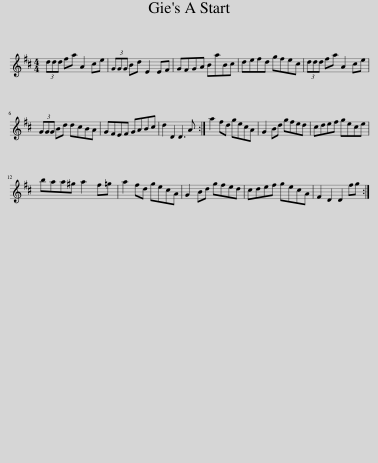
X:1
L:1/8
M:4/4
I:linebreak $
K:D
V:1 treble
V:1
 (3ddd fa A2 ce | (3GGG Bd E2 EF | GFGA BaBc | defd gfec | (3ddd fa A2 ce |$ %5
 (3GGG Bd dcBA | GFEF GABc | d2 D2 D3 A :| a2 fd gecA | G2 Bd gfed | %10
 cdef gece |$ baa^g a2 f=g | a2 fd gecA | G2 Bd gfed | cdef gecA | %15
 F2 D2 D2 fg :| %16
